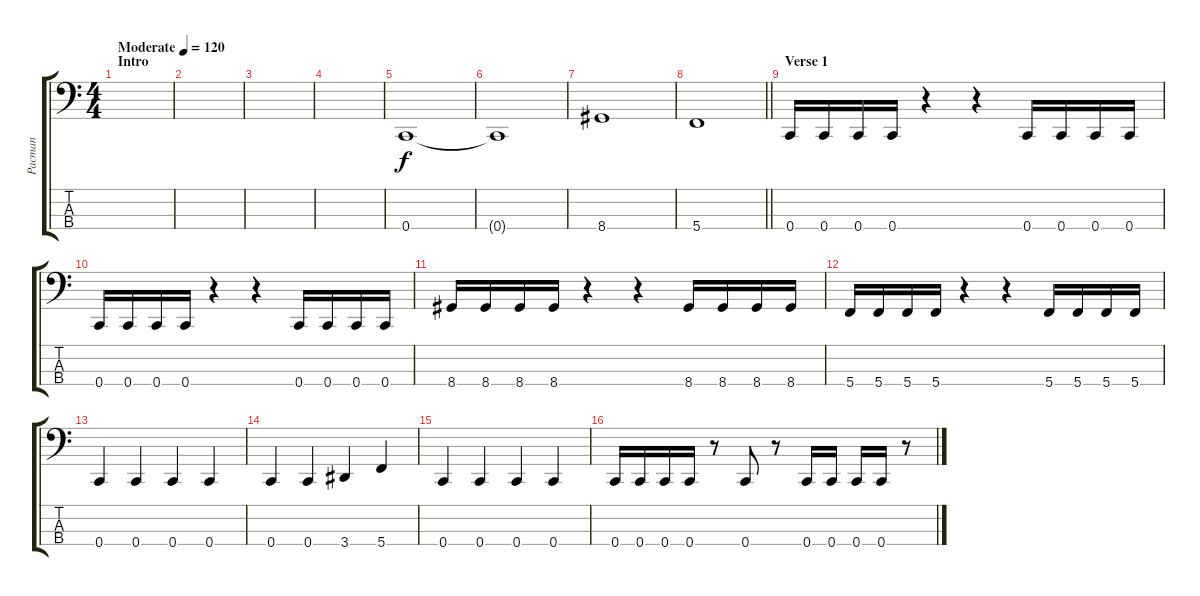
\track ("Pacman" "Pacman") {instrument electricbasspick}
\staff {score tabs}
\tuning (F2 C2 G1 C1) {hide}
\ts (4 4)
\section ("" "Intro")
\tempo (120 "Moderate")
\clef f4
\ks c
|
|
|
|
0.4.1 |
0.4{t}.1 |
8.4.1 |
\barLineRight lightlight
5.4.1 |
\section ("" "Verse 1")
0.4.16 0.4.16 0.4.16 0.4.16 r.4 r.4 0.4.16 0.4.16 0.4.16 0.4.16 |
0.4.16 0.4.16 0.4.16 0.4.16 r.4 r.4 0.4.16 0.4.16 0.4.16 0.4.16 |
8.4.16 8.4.16 8.4.16 8.4.16 r.4 r.4 8.4.16 8.4.16 8.4.16 8.4.16 |
5.4.16 5.4.16 5.4.16 5.4.16 r.4 r.4 5.4.16 5.4.16 5.4.16 5.4.16 |
0.4.4 0.4.4 0.4.4 0.4.4 |
0.4.4 0.4.4 3.4.4 5.4.4 |
0.4.4 0.4.4 0.4.4 0.4.4 |
0.4.16 0.4.16 0.4.16 0.4.16 r.8 0.4.8 r.8 0.4.16 0.4.16 0.4.16 0.4.16 r.8
